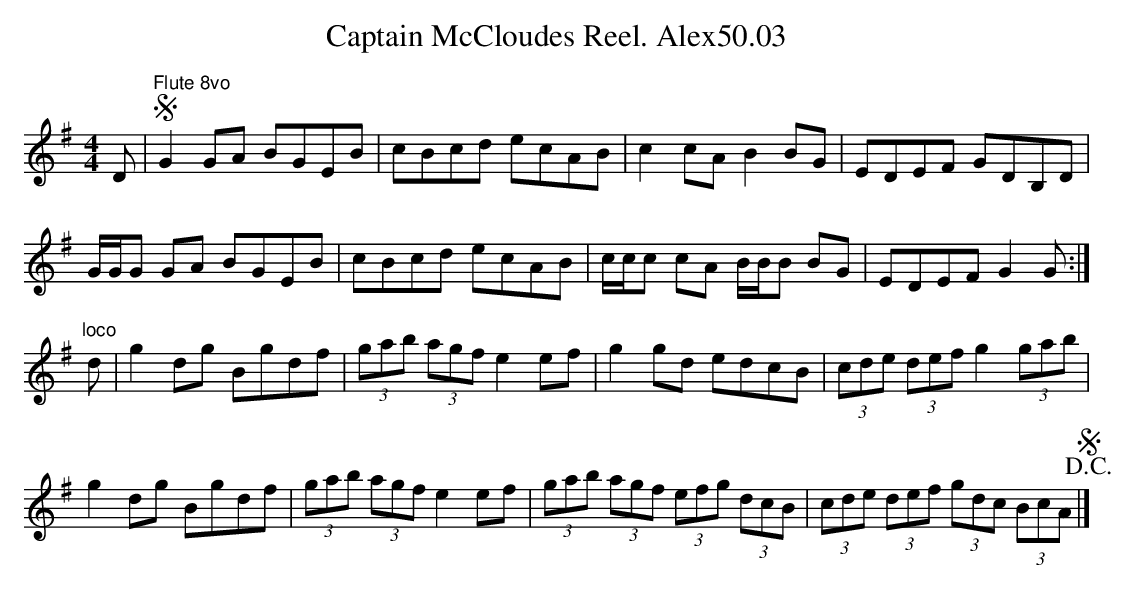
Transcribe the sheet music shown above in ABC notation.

X:1
T:Captain McCloudes Reel. Alex50.03
M:4/4
L:1/8
K:G
D|!segno!"Flute 8vo"G2 GA BGEB|cBcd ecAB|c2 cA B2 BG|EDEF GDB,D|
G/G/G GA BGEB|cBcd ecAB|c/c/c cA B/B/B BG|EDEF G2G:|
"loco"d|g2 dg Bgdf|(3gab (3agf e2 ef|g2 gd edcB|(3cde (3def g2 (3gab|
g2 dg Bgdf|(3gab (3agf e2 ef|(3gab (3agf (3efg (3dcB|(3cde (3def (3gdc (3BcA!D.C.!!segno!|]
